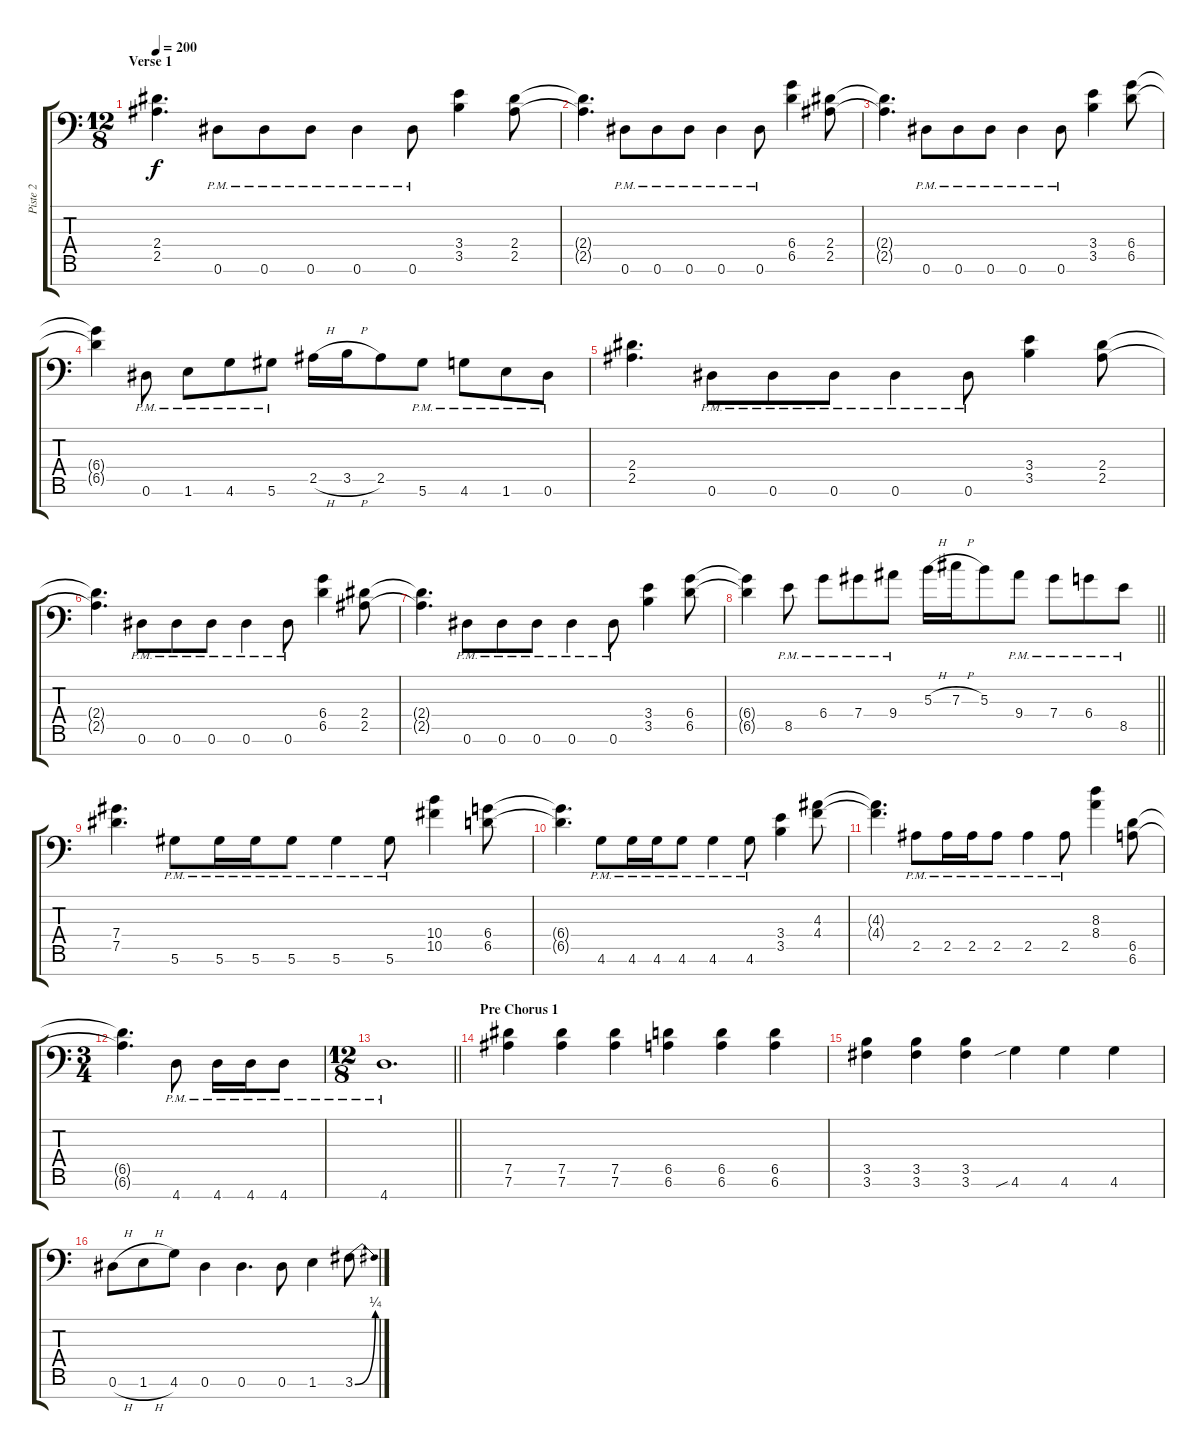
\track ("Piste 2" "Piste 2") {instrument distortionguitar}
\staff {score tabs}
\tuning (Eb4 Bb3 Gb3 Db3 Ab2 Eb2 Bb1) {hide}
\ts (12 8)
\section ("" "Verse 1")
\tempo 200
\clef f4
\ks c
(2.4 2.5).4{d dy f} 0.6{pm}.8 0.6{pm}.8 0.6{pm}.8 0.6{pm}.4 0.6{pm}.8 (3.4 3.5).4 (2.4 2.5).8 |
(2.4{t} 2.5{t}).4{d} 0.6{pm}.8 0.6{pm}.8 0.6{pm}.8 0.6{pm}.4 0.6{pm}.8 (6.4 6.5).4 (2.4 2.5).8 |
(2.4{t} 2.5{t}).4{d} 0.6{pm}.8 0.6{pm}.8 0.6{pm}.8 0.6{pm}.4 0.6{pm}.8 (3.4 3.5).4 (6.4 6.5).8 |
(6.4{t} 6.5{t}).4 0.6{pm}.8 1.6{pm}.8 4.6{pm}.8 5.6{pm}.8 2.5{h}.16 3.5{h}.16 2.5.8 5.6{pm}.8 4.6{pm}.8 1.6{pm}.8 0.6{pm}.8 |
(2.4 2.5).4{d} 0.6{pm}.8 0.6{pm}.8 0.6{pm}.8 0.6{pm}.4 0.6{pm}.8 (3.4 3.5).4 (2.4 2.5).8 |
(2.4{t} 2.5{t}).4{d} 0.6{pm}.8 0.6{pm}.8 0.6{pm}.8 0.6{pm}.4 0.6{pm}.8 (6.4 6.5).4 (2.4 2.5).8 |
(2.4{t} 2.5{t}).4{d} 0.6{pm}.8 0.6{pm}.8 0.6{pm}.8 0.6{pm}.4 0.6{pm}.8 (3.4 3.5).4 (6.4 6.5).8 |
\barLineRight lightlight
(6.4{t} 6.5{t}).4 8.5{pm}.8 6.4{pm}.8 7.4{pm}.8 9.4{pm}.8 5.3{h}.16 7.3{h}.16 5.3.8 9.4{pm}.8 7.4{pm}.8 6.4{pm}.8 8.5{pm}.8 |
(7.4 7.5).4{d} 5.6{pm}.8 5.6{pm}.16 5.6{pm}.16 5.6{pm}.8 5.6{pm}.4 5.6{pm}.8 (10.4 10.5).4 (6.4 6.5).8 |
(6.4{t} 6.5{t}).4{d} 4.6{pm}.8 4.6{pm}.16 4.6{pm}.16 4.6{pm}.8 4.6{pm}.4 4.6{pm}.8 (3.4 3.5).4 (4.3 4.4).8 |
(4.3{t} 4.4{t}).4{d} 2.5{pm}.8 2.5{pm}.16 2.5{pm}.16 2.5{pm}.8 2.5{pm}.4 2.5{pm}.8 (8.3 8.4).4 (6.5 6.6).8 |
\ts (3 4)
(6.5{t} 6.6{t}).4{d} 4.7{pm}.8 4.7{pm}.16 4.7{pm}.16 4.7{pm}.8 |
\ts (12 8)
\barLineRight lightlight
4.7{pm}.1{d} |
\section ("" "Pre Chorus 1")
(7.5 7.6).4 (7.5 7.6).4 (7.5 7.6).4 (6.5 6.6).4 (6.5 6.6).4 (6.5 6.6).4 |
(3.5 3.6).4 (3.5 3.6).4 (3.5 3.6).4 4.6{sib}.4 4.6.4 4.6.4 |
0.6{h}.8 1.6{h}.8 4.6.8 0.6.4 0.6.4{d} 0.6.8 1.6.4 3.6{be (bend 0 0 60 1)}.8
